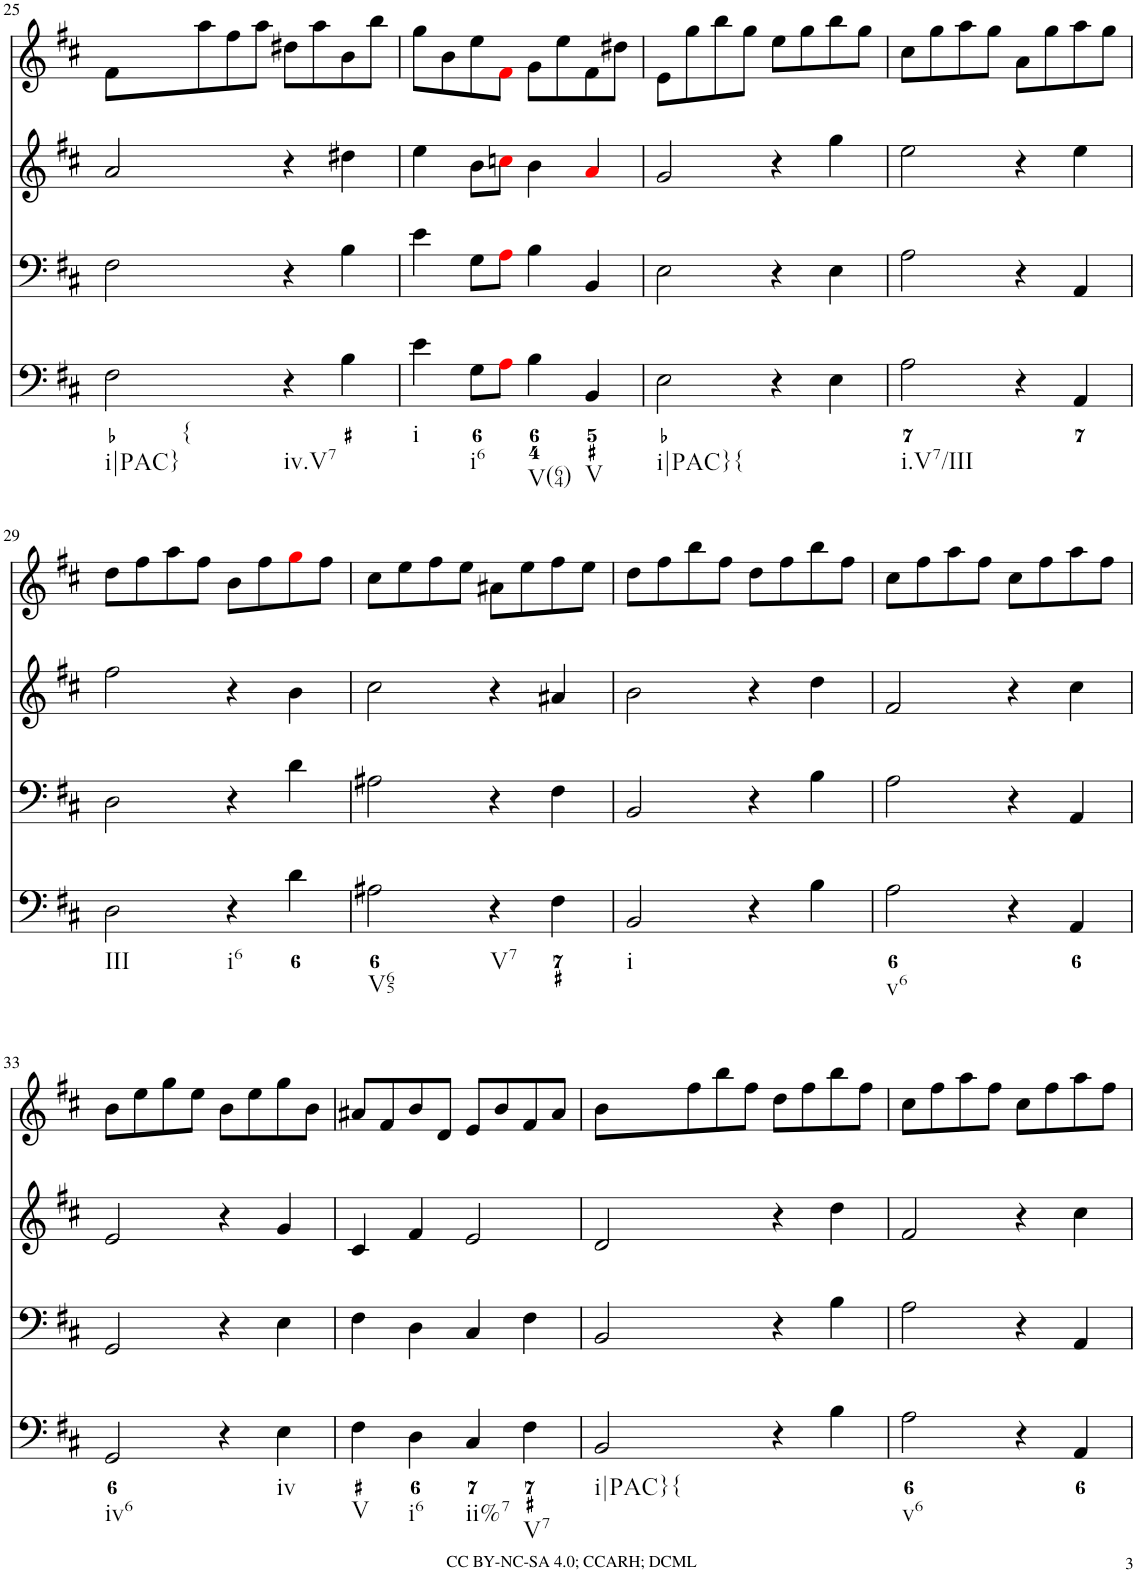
**kern	**kern	**kern	**kern
*part4	*part3	*part2	*part1
*staff4	*staff3	*staff2	*staff1
*I"Piano	*I"Piano	*I"Piano	*I"Piano
*I'Pno	*I'Pno	*I'Pno	*I'Pno
!!LO:PB:g=z
*clefF4	*clefF4	*clefG2	*clefG2
*k[f#c#]	*k[f#c#]	*k[f#c#]	*k[f#c#]
*b:	*b:	*b:	*b:
*M2/2	*M2/2	*M2/2	*M2/2
*met(c|)	*met(c|)	*met(c|)	*met(c|)
=25	=25	=25	=25
!LO:TX:b:t=i|PAC}	!	!	!
!LO:TX:b:t={	!	!	!
2F#\	2F#\	2a/	8f#\L
.	.	.	8aa\
.	.	.	8ff#\
.	.	.	8aa\J
!LO:TX:b:t=iv.V7	!	!	!
4r	4r	4r	8dd#X\L
.	.	.	8aa\
4B\	4B\	4dd#X\	8b\
.	.	.	8bb\J
=26	=26	=26	=26
!LO:TX:b:t=i	!	!	!
4e\	4e\	4ee\	8gg\L
.	.	.	8b\
!LO:TX:b:t=i6	!	!	!
8G\L	8G\L	8b\L	8ee\
8Ai\J	8Ai\J	8ccni\J	8f#i\J
!LO:TX:b:t=V(64)	!	!	!
4B\	4B\	4b\	8g\L
.	.	.	8ee\
!LO:TX:b:t=V	!	!	!
4BB/	4BB/	4ai/	8f#\
.	.	.	8dd#X\J
=27	=27	=27	=27
!LO:TX:b:t=i|PAC}{	!	!	!
2E\	2E\	2g/	8e\L
.	.	.	8gg\
.	.	.	8bb\
.	.	.	8gg\J
4r	4r	4r	8ee\L
.	.	.	8gg\
4E\	4E\	4gg\	8bb\
.	.	.	8gg\J
=28	=28	=28	=28
!LO:TX:b:t=i.V7/III	!	!	!
2A\	2A\	2ee\	8cc#\L
.	.	.	8gg\
.	.	.	8aa\
.	.	.	8gg\J
4r	4r	4r	8a\L
.	.	.	8gg\
4AA/	4AA/	4ee\	8aa\
.	.	.	8gg\J
!!LO:LB:g=z
=29	=29	=29	=29
!LO:TX:b:t=III	!	!	!
2D\	2D\	2ff#\	8dd\L
.	.	.	8ff#\
.	.	.	8aa\
.	.	.	8ff#\J
!LO:TX:b:t=i6	!	!	!
4r	4r	4r	8b\L
.	.	.	8ff#\
4d\	4d\	4b\	8ggi\
.	.	.	8ff#\J
=30	=30	=30	=30
!LO:TX:b:t=V65	!	!	!
2A#X\	2A#X\	2cc#\	8cc#\L
.	.	.	8ee\
.	.	.	8ff#\
.	.	.	8ee\J
!LO:TX:b:t=V7	!	!	!
4r	4r	4r	8a#X\L
.	.	.	8ee\
4F#\	4F#\	4a#X/	8ff#\
.	.	.	8ee\J
=31	=31	=31	=31
!LO:TX:b:t=i	!	!	!
2BB/	2BB/	2b\	8dd\L
.	.	.	8ff#\
.	.	.	8bb\
.	.	.	8ff#\J
4r	4r	4r	8dd\L
.	.	.	8ff#\
4B\	4B\	4dd\	8bb\
.	.	.	8ff#\J
=32	=32	=32	=32
!LO:TX:b:t=v6	!	!	!
2A\	2A\	2f#/	8cc#\L
.	.	.	8ff#\
.	.	.	8aa\
.	.	.	8ff#\J
4r	4r	4r	8cc#\L
.	.	.	8ff#\
4AA/	4AA/	4cc#\	8aa\
.	.	.	8ff#\J
!!LO:LB:g=z
=33	=33	=33	=33
!LO:TX:b:t=iv6	!	!	!
2GG/	2GG/	2e/	8b\L
.	.	.	8ee\
.	.	.	8gg\
.	.	.	8ee\J
4r	4r	4r	8b\L
.	.	.	8ee\
!LO:TX:b:t=iv	!	!	!
4E\	4E\	4g/	8gg\
.	.	.	8b\J
=34	=34	=34	=34
!LO:TX:b:t=V	!	!	!
4F#\	4F#\	4c#/	8a#X/L
.	.	.	8f#/
!LO:TX:b:t=i6	!	!	!
4D\	4D\	4f#/	8b/
.	.	.	8d/J
!LO:TX:b:t=ii%7	!	!	!
4C#/	4C#/	2e/	8e/L
.	.	.	8b/
!LO:TX:b:t=V7	!	!	!
4F#\	4F#\	.	8f#/
.	.	.	8a#/J
=35	=35	=35	=35
!LO:TX:b:t=i|PAC}	!	!	!
!LO:TX:b:t={	!	!	!
2BB/	2BB/	2d/	8b\L
.	.	.	8ff#\
.	.	.	8bb\
.	.	.	8ff#\J
4r	4r	4r	8dd\L
.	.	.	8ff#\
4B\	4B\	4dd\	8bb\
.	.	.	8ff#\J
=36	=36	=36	=36
!LO:TX:b:t=v6	!	!	!
2A\	2A\	2f#/	8cc#\L
.	.	.	8ff#\
.	.	.	8aa\
.	.	.	8ff#\J
4r	4r	4r	8cc#\L
.	.	.	8ff#\
4AA/	4AA/	4cc#\	8aa\
.	.	.	8ff#\J
=	=	=	=
*-	*-	*-	*-
